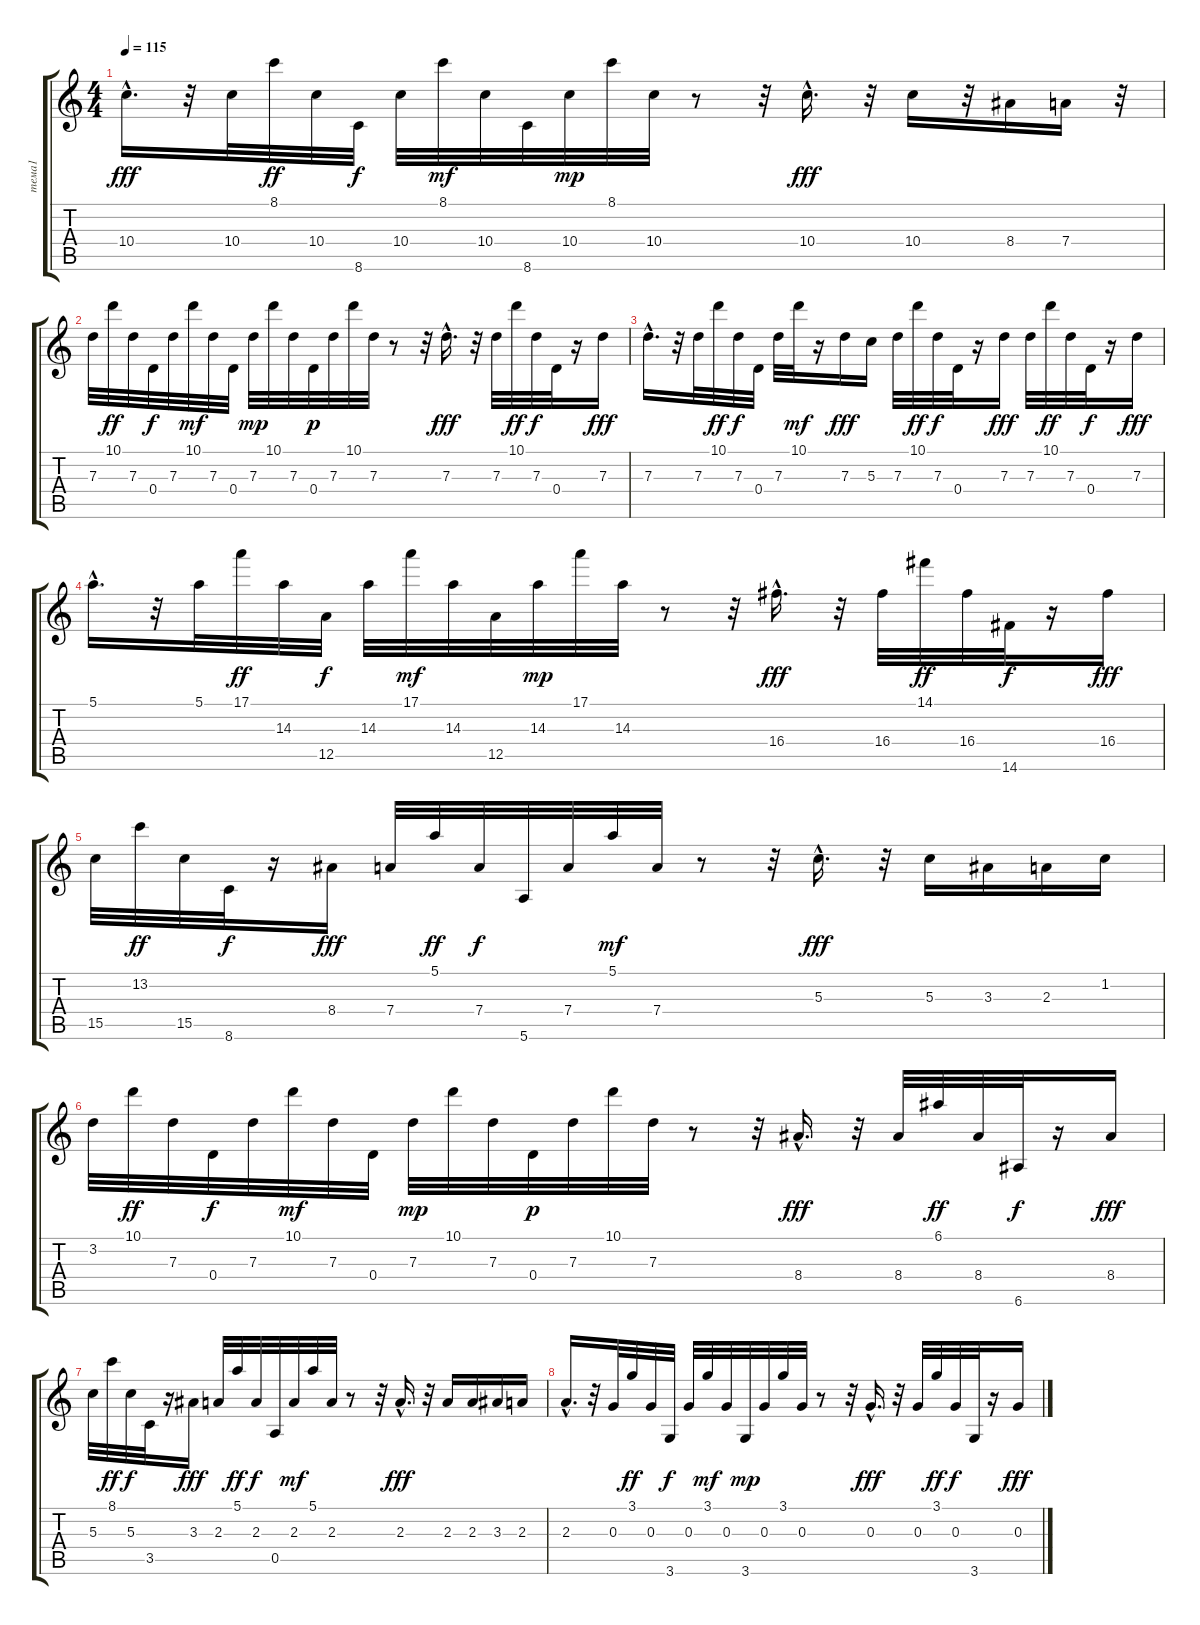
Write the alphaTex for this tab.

\track ("тема1" "тема1") {instrument overdrivenguitar}
\staff {score tabs}
\tuning (E4 B3 G3 D3 A2 E2) {hide}
\ts (4 4)
\tempo 115
\clef g2
\ks c
10.4{hac}.16{d dy fff} r.32 10.4.32 8.1.32{dy ff} 10.4.32 8.6.32{dy f} 10.4.32 8.1.32{dy mf} 10.4.32 8.6.32 10.4.32{dy mp} 8.1.32 10.4.32 r.8 r.32 10.4{hac}.16{d dy fff} r.32 10.4.16 r.32 8.4.16 7.4.16 r.32 |
7.3.32 10.1.32{dy ff} 7.3.32 0.4.32{dy f} 7.3.32 10.1.32{dy mf} 7.3.32 0.4.32 7.3.32{dy mp} 10.1.32 7.3.32 0.4.32{dy p} 7.3.32 10.1.32 7.3.32 r.8 r.32 7.3{hac}.16{d dy fff} r.32 7.3.32 10.1.32{dy ff} 7.3.32{dy f} 0.4.32 r.16 7.3.16{dy fff} |
7.3{hac}.16{d} r.32 7.3.32 10.1.32{dy ff} 7.3.32{dy f} 0.4.32 7.3.32 10.1.32{dy mf} r.16 7.3.16{dy fff} 5.3.16 7.3.32 10.1.32{dy ff} 7.3.32{dy f} 0.4.32 r.16 7.3.16{dy fff} 7.3.32 10.1.32{dy ff} 7.3.32 0.4.32{dy f} r.16 7.3.16{dy fff} |
5.1{hac}.16{d} r.32 5.1.32 17.1.32{dy ff} 14.3.32 12.5.32{dy f} 14.3.32 17.1.32{dy mf} 14.3.32 12.5.32 14.3.32{dy mp} 17.1.32 14.3.32 r.8 r.32 16.4{hac}.16{d dy fff} r.32 16.4.32 14.1.32{dy ff} 16.4.32 14.6.32{dy f} r.16 16.4.16{dy fff} |
15.5.32 13.2.32{dy ff} 15.5.32 8.6.32{dy f} r.16 8.4.16{dy fff} 7.4.32 5.1.32{dy ff} 7.4.32{dy f} 5.6.32 7.4.32 5.1.32{dy mf} 7.4.32 r.8 r.32 5.3{hac}.16{d dy fff} r.32 5.3.16 3.3.16 2.3.16 1.2.16 |
3.2.32 10.1.32{dy ff} 7.3.32 0.4.32{dy f} 7.3.32 10.1.32{dy mf} 7.3.32 0.4.32 7.3.32{dy mp} 10.1.32 7.3.32 0.4.32{dy p} 7.3.32 10.1.32 7.3.32 r.8 r.32 8.4{hac}.16{d dy fff} r.32 8.4.32 6.1.32{dy ff} 8.4.32 6.6.32{dy f} r.16 8.4.16{dy fff} |
5.3.32 8.1.32{dy ff} 5.3.32{dy f} 3.5.32 r.16 3.3.16{dy fff} 2.3.32 5.1.32{dy ff} 2.3.32{dy f} 0.5.32 2.3.32{dy mf} 5.1.32 2.3.32 r.8 r.32 2.3{hac}.16{d dy fff} r.32 2.3.16 2.3.16 3.3.16 2.3.16 |
2.3{hac}.16{d} r.32 0.3.32 3.1.32{dy ff} 0.3.32 3.6.32{dy f} 0.3.32 3.1.32{dy mf} 0.3.32 3.6.32{dy mp} 0.3.32 3.1.32 0.3.32 r.8 r.32 0.3{hac}.16{d dy fff} r.32 0.3.32 3.1.32{dy ff} 0.3.32{dy f} 3.6.32 r.16 0.3.16{dy fff}
